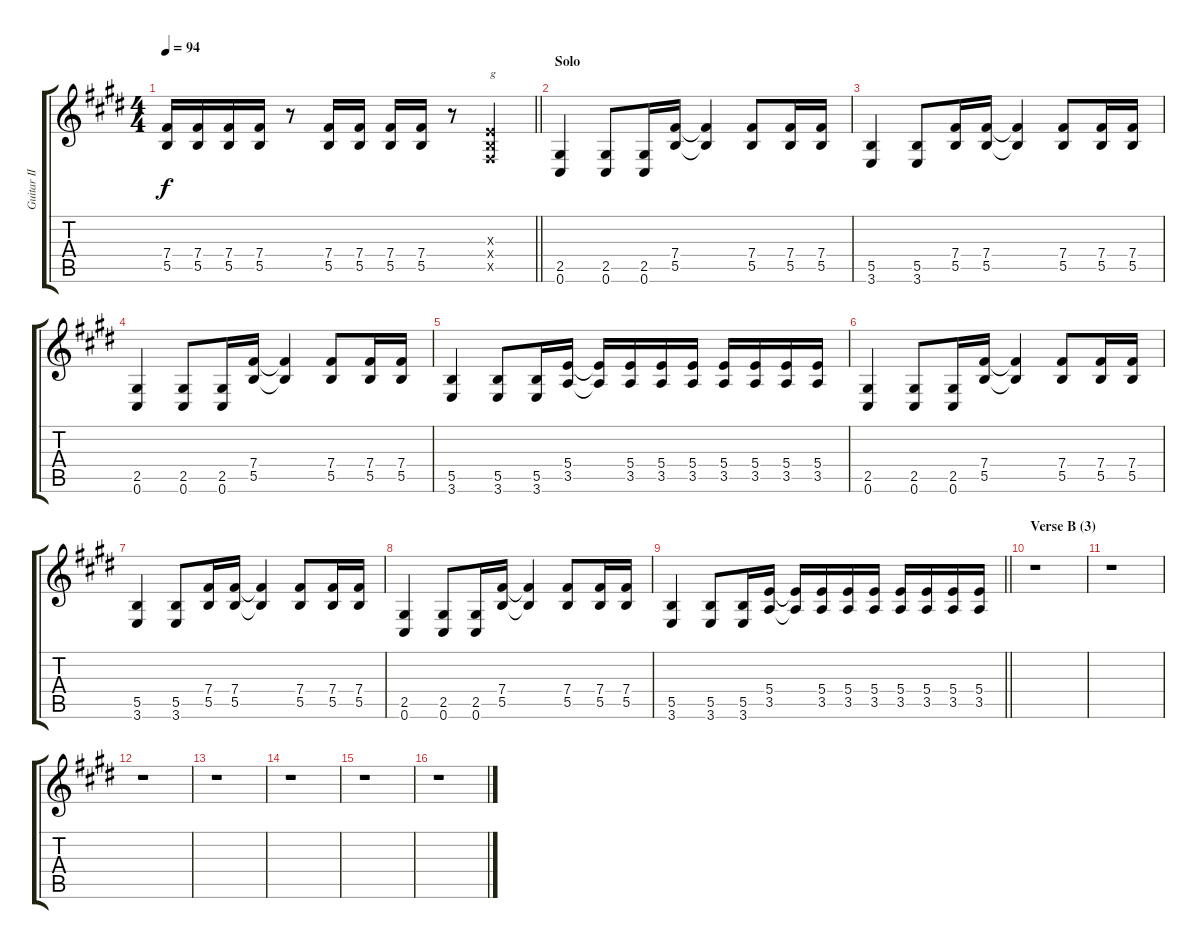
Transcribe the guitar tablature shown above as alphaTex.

\track ("Guitar II" "Guitar II") {instrument distortionguitar}
\staff {score tabs}
\tuning (Db4 Ab3 E3 B2 Gb2 Db2) {hide}
\ts (4 4)
\tempo 94
\clef g2
\barLineRight lightlight
\ks c#minor
(7.4 5.5).16{dy f} (7.4 5.5).16 (7.4 5.5).16 (7.4 5.5).16 r.8 (7.4 5.5).16 (7.4 5.5).16 (7.4 5.5).16 (7.4 5.5).16 r.8 (0.3{x} 0.4{x} 0.5{x}).4{txt "g"} |
\section ("" "Solo")
(2.5 0.6).4 (2.5 0.6).8 (2.5 0.6).16 (7.4 5.5).16 (7.4{t} 5.5{t}).4 (7.4 5.5).8 (7.4 5.5).16 (7.4 5.5).16 |
(5.5 3.6).4 (5.5 3.6).8 (7.4 5.5).16 (7.4 5.5).16 (7.4{t} 5.5{t}).4 (7.4 5.5).8 (7.4 5.5).16 (7.4 5.5).16 |
(2.5 0.6).4 (2.5 0.6).8 (2.5 0.6).16 (7.4 5.5).16 (7.4{t} 5.5{t}).4 (7.4 5.5).8 (7.4 5.5).16 (7.4 5.5).16 |
(5.5 3.6).4 (5.5 3.6).8 (5.5 3.6).16 (5.4 3.5).16 (5.4{t} 3.5{t}).16 (5.4 3.5).16 (5.4 3.5).16 (5.4 3.5).16 (5.4 3.5).16 (5.4 3.5).16 (5.4 3.5).16 (5.4 3.5).16 |
(2.5 0.6).4 (2.5 0.6).8 (2.5 0.6).16 (7.4 5.5).16 (7.4{t} 5.5{t}).4 (7.4 5.5).8 (7.4 5.5).16 (7.4 5.5).16 |
(5.5 3.6).4 (5.5 3.6).8 (7.4 5.5).16 (7.4 5.5).16 (7.4{t} 5.5{t}).4 (7.4 5.5).8 (7.4 5.5).16 (7.4 5.5).16 |
(2.5 0.6).4 (2.5 0.6).8 (2.5 0.6).16 (7.4 5.5).16 (7.4{t} 5.5{t}).4 (7.4 5.5).8 (7.4 5.5).16 (7.4 5.5).16 |
\barLineRight lightlight
(5.5 3.6).4 (5.5 3.6).8 (5.5 3.6).16 (5.4 3.5).16 (5.4{t} 3.5{t}).16 (5.4 3.5).16 (5.4 3.5).16 (5.4 3.5).16 (5.4 3.5).16 (5.4 3.5).16 (5.4 3.5).16 (5.4 3.5).16 |
\section ("" "Verse B (3)")
r.1 |
r.1 |
r.1 |
r.1 |
r.1 |
r.1 |
r.1
